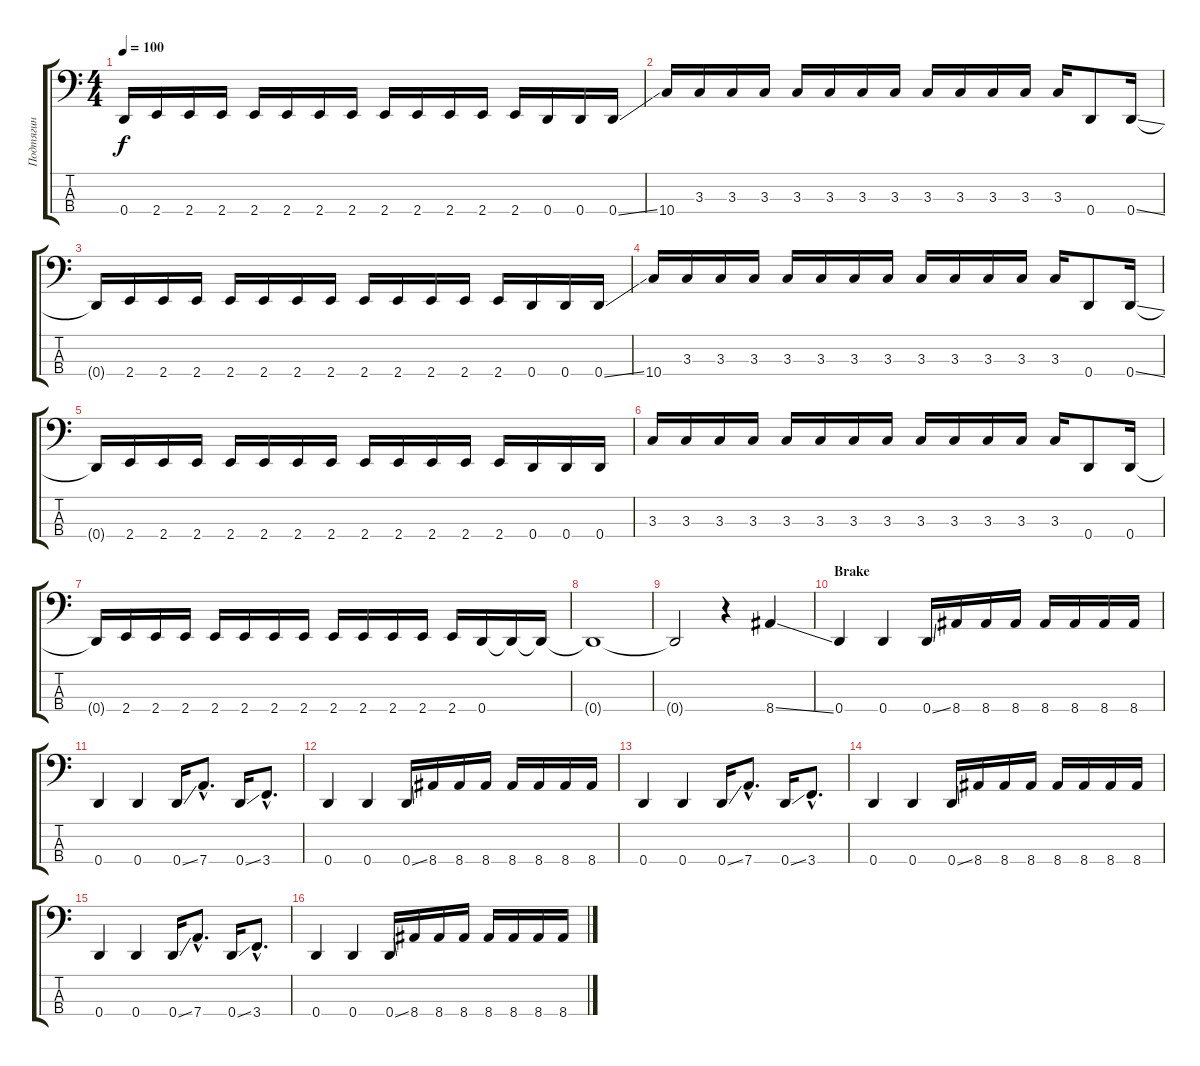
\track ("Подтягин" "Подтягин") {instrument electricbasspick}
\staff {score tabs}
\tuning (G2 D2 A1 D1) {hide}
\ts (4 4)
\tempo 100
\clef f4
\ks c
0.4{t}.16{dy f} 2.4.16 2.4.16 2.4.16 2.4.16 2.4.16 2.4.16 2.4.16 2.4.16 2.4.16 2.4.16 2.4.16 2.4.16 0.4.16 0.4.16 0.4{ss}.16 |
10.4.16 3.3.16 3.3.16 3.3.16 3.3.16 3.3.16 3.3.16 3.3.16 3.3.16 3.3.16 3.3.16 3.3.16 3.3.16 0.4.8 0.4{ss}.16 |
0.4{t}.16 2.4.16 2.4.16 2.4.16 2.4.16 2.4.16 2.4.16 2.4.16 2.4.16 2.4.16 2.4.16 2.4.16 2.4.16 0.4.16 0.4.16 0.4{ss}.16 |
10.4.16 3.3.16 3.3.16 3.3.16 3.3.16 3.3.16 3.3.16 3.3.16 3.3.16 3.3.16 3.3.16 3.3.16 3.3.16 0.4.8 0.4{ss}.16 |
0.4{t}.16 2.4.16 2.4.16 2.4.16 2.4.16 2.4.16 2.4.16 2.4.16 2.4.16 2.4.16 2.4.16 2.4.16 2.4.16 0.4.16 0.4.16 0.4.16 |
3.3.16 3.3.16 3.3.16 3.3.16 3.3.16 3.3.16 3.3.16 3.3.16 3.3.16 3.3.16 3.3.16 3.3.16 3.3.16 0.4.8 0.4.16 |
0.4{t}.16 2.4.16 2.4.16 2.4.16 2.4.16 2.4.16 2.4.16 2.4.16 2.4.16 2.4.16 2.4.16 2.4.16 2.4.16 0.4.16 0.4{t}.16 0.4{t}.16 |
0.4{t}.1 |
0.4{t}.2 r.4 8.4{ss}.4 |
\section ("" "Brake")
0.4.4 0.4.4 0.4{ss}.16 8.4.16 8.4.16 8.4.16 8.4.16 8.4.16 8.4.16 8.4.16 |
0.4.4 0.4.4 0.4{ss}.16 7.4{hac}.8{d} 0.4{ss}.16 3.4{hac}.8{d} |
0.4.4 0.4.4 0.4{ss}.16 8.4.16 8.4.16 8.4.16 8.4.16 8.4.16 8.4.16 8.4.16 |
0.4.4 0.4.4 0.4{ss}.16 7.4{hac}.8{d} 0.4{ss}.16 3.4{hac}.8{d} |
0.4.4 0.4.4 0.4{ss}.16 8.4.16 8.4.16 8.4.16 8.4.16 8.4.16 8.4.16 8.4.16 |
0.4.4 0.4.4 0.4{ss}.16 7.4{hac}.8{d} 0.4{ss}.16 3.4{hac}.8{d} |
0.4.4 0.4.4 0.4{ss}.16 8.4.16 8.4.16 8.4.16 8.4.16 8.4.16 8.4.16 8.4.16
